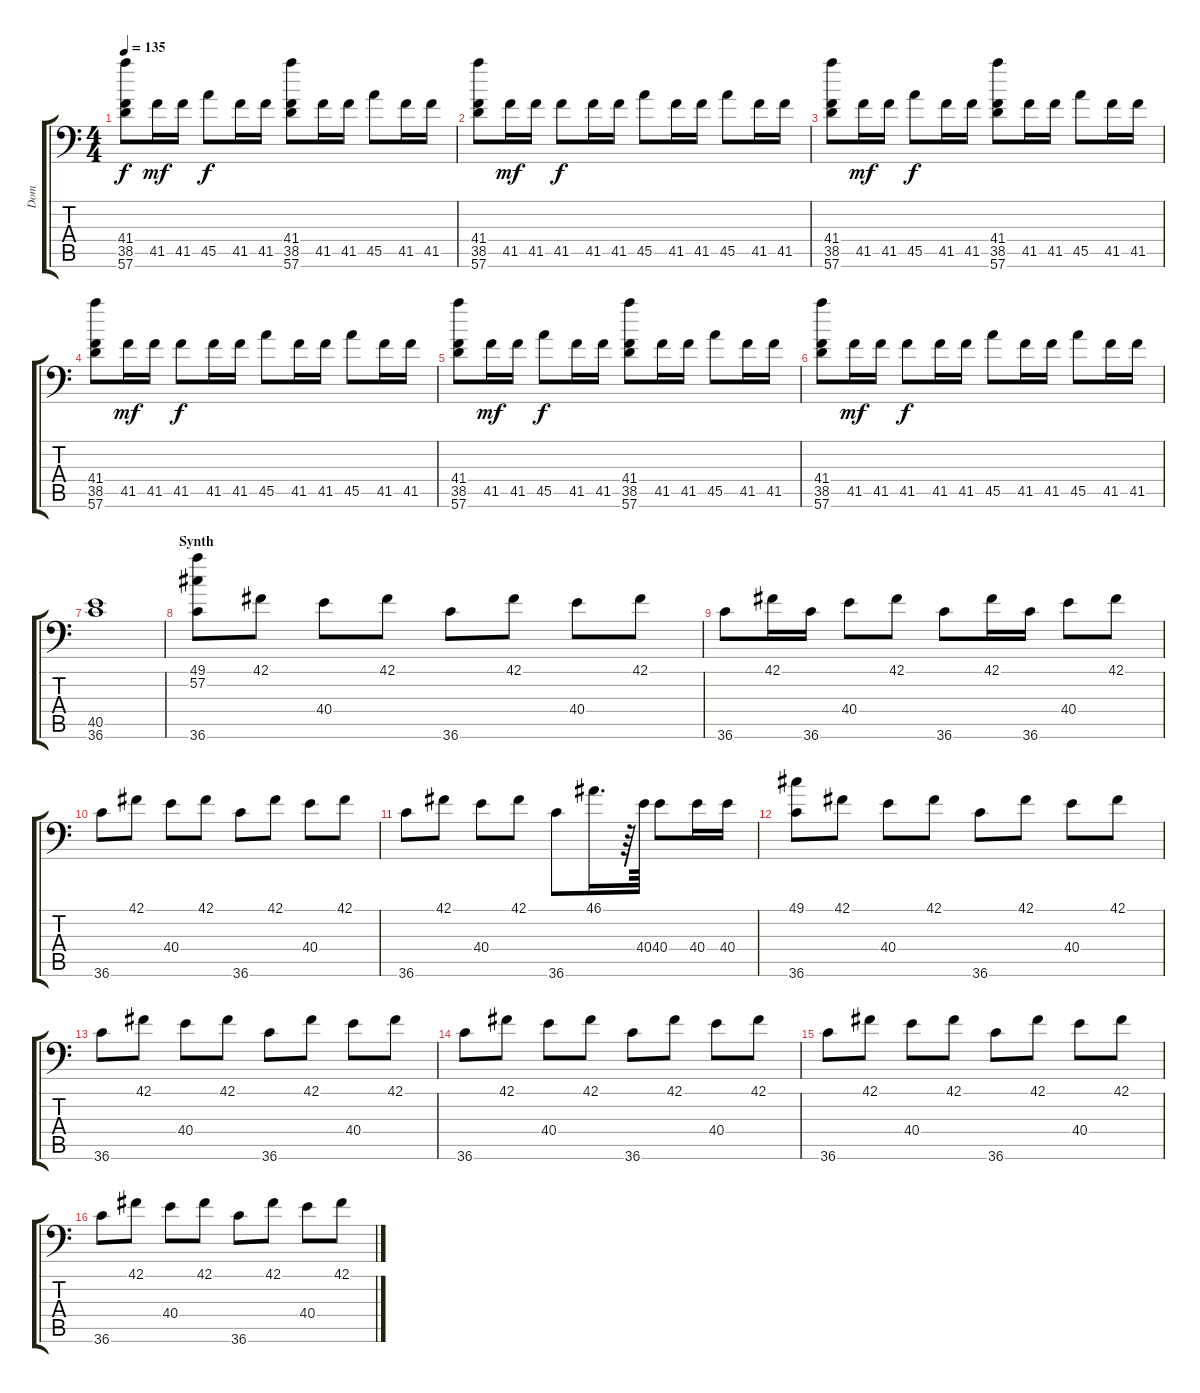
\track ("Dom" "Dom") {instrument acousticgrandpiano}
\staff {score tabs}
\tuning (C-1 C-1 C-1 C-1 C-1 C-1) {hide}
\ts (4 4)
\tempo 135
\clef f4
\ks c
(41.4 38.5 57.6).8{dy f} 41.5.16{dy mf} 41.5.16 45.5.8{dy f} 41.5.16 41.5.16 (41.4 38.5 57.6).8 41.5.16 41.5.16 45.5.8 41.5.16 41.5.16 |
(41.4 38.5 57.6).8 41.5.16{dy mf} 41.5.16 41.5.8{dy f} 41.5.16 41.5.16 45.5.8 41.5.16 41.5.16 45.5.8 41.5.16 41.5.16 |
(41.4 38.5 57.6).8 41.5.16{dy mf} 41.5.16 45.5.8{dy f} 41.5.16 41.5.16 (41.4 38.5 57.6).8 41.5.16 41.5.16 45.5.8 41.5.16 41.5.16 |
(41.4 38.5 57.6).8 41.5.16{dy mf} 41.5.16 41.5.8{dy f} 41.5.16 41.5.16 45.5.8 41.5.16 41.5.16 45.5.8 41.5.16 41.5.16 |
(41.4 38.5 57.6).8 41.5.16{dy mf} 41.5.16 45.5.8{dy f} 41.5.16 41.5.16 (41.4 38.5 57.6).8 41.5.16 41.5.16 45.5.8 41.5.16 41.5.16 |
(41.4 38.5 57.6).8 41.5.16{dy mf} 41.5.16 41.5.8{dy f} 41.5.16 41.5.16 45.5.8 41.5.16 41.5.16 45.5.8 41.5.16 41.5.16 |
(40.5 36.6).1 |
\section ("" "Synth ")
(49.1 57.2 36.6).8 42.1.8 40.4.8 42.1.8 36.6.8 42.1.8 40.4.8 42.1.8 |
36.6.8 42.1.16 36.6.16 40.4.8 42.1.8 36.6.8 42.1.16 36.6.16 40.4.8 42.1.8 |
36.6.8 42.1.8 40.4.8 42.1.8 36.6.8 42.1.8 40.4.8 42.1.8 |
36.6.8 42.1.8 40.4.8 42.1.8 36.6.8 46.1.16{d} r.64 40.4.64 40.4.8 40.4.16 40.4.16 |
(49.1 36.6).8 42.1.8 40.4.8 42.1.8 36.6.8 42.1.8 40.4.8 42.1.8 |
36.6.8 42.1.8 40.4.8 42.1.8 36.6.8 42.1.8 40.4.8 42.1.8 |
36.6.8 42.1.8 40.4.8 42.1.8 36.6.8 42.1.8 40.4.8 42.1.8 |
36.6.8 42.1.8 40.4.8 42.1.8 36.6.8 42.1.8 40.4.8 42.1.8 |
36.6.8 42.1.8 40.4.8 42.1.8 36.6.8 42.1.8 40.4.8 42.1.8
